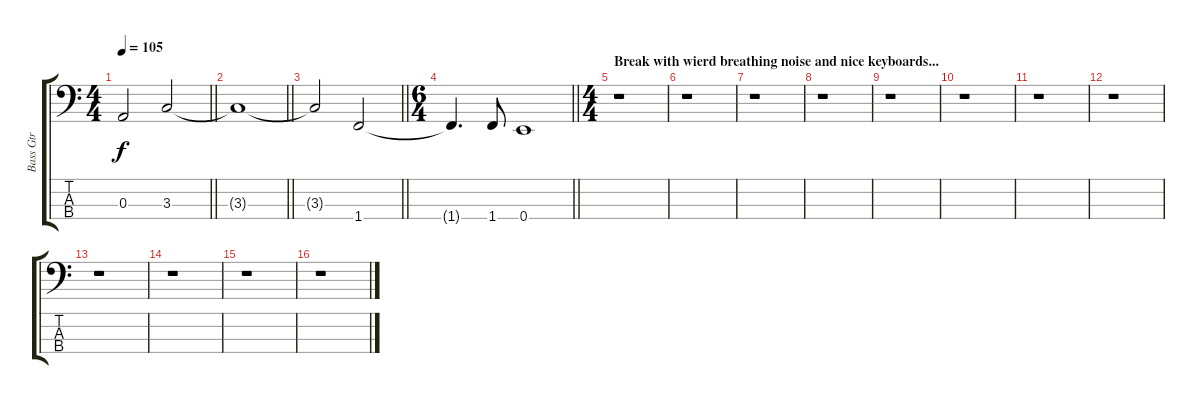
\track ("Bass Gtr" "Bass Gtr") {instrument electricbassfinger}
\staff {score tabs}
\tuning (G2 D2 A1 E1) {hide}
\ts (4 4)
\tempo 105
\clef f4
\barLineRight lightlight
\ks c
0.3{t}.2{dy f} 3.3.2 |
\barLineRight lightlight
3.3{t}.1 |
\barLineRight lightlight
3.3{t}.2 1.4.2 |
\ts (6 4)
\barLineRight lightlight
1.4{t}.4{d} 1.4.8 0.4.1 |
\ts (4 4)
\section ("" "Break with wierd breathing noise and nice keyboards...")
r.1 |
r.1 |
r.1 |
r.1 |
r.1 |
r.1 |
r.1 |
r.1 |
r.1 |
r.1 |
r.1 |
r.1
